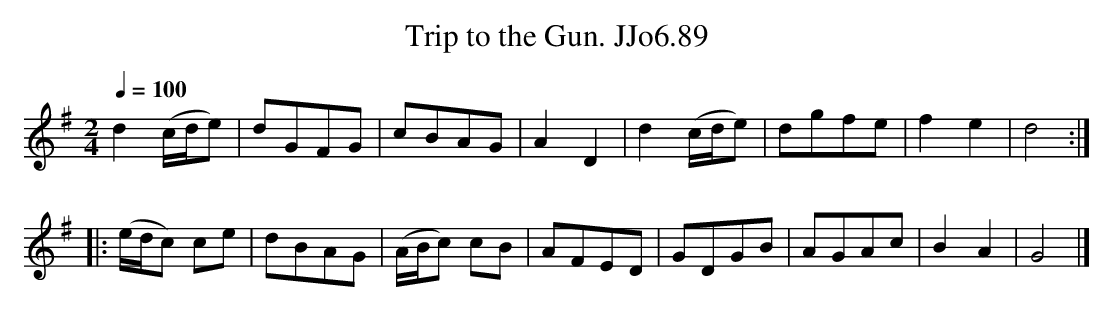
X:1
T:Trip to the Gun. JJo6.89
M:2/4
L:1/8
Q:1/4=100
K:G
d2(c/d/e)|dGFG|cBAG|A2D2|d2(c/d/e)|dgfe|f2e2|d4:|
|:(e/d/c) ce|dBAG|(A/B/c) cB|AFED|GDGB|AGAc|B2A2|G4|]
